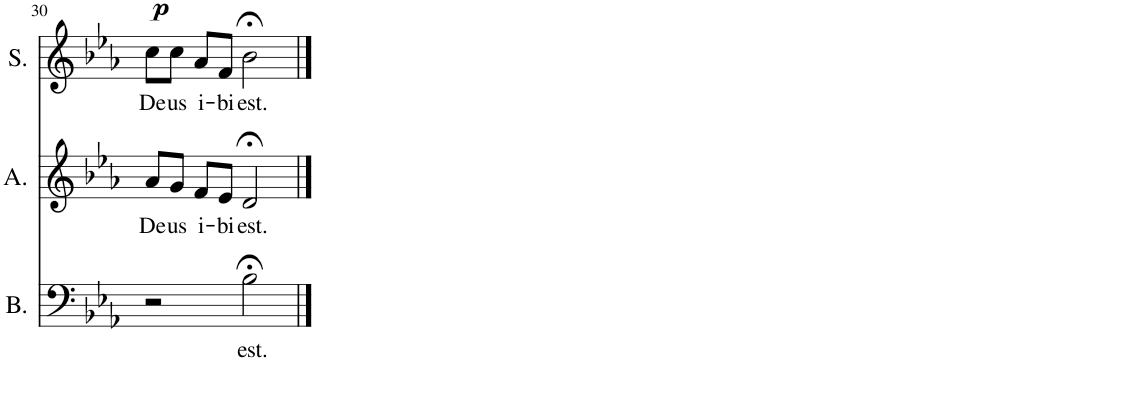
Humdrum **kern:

**kern	**text	**kern	**text	**kern	**text	**dynam
*part3	*part3	*part2	*part2	*part1	*part1	*part1
*staff3	*staff3	*staff2	*staff2	*staff1	*staff1	*staff1
*I"Bas	*	*I"Alt	*	*I"Soprán	*	*
*I'B.	*	*I'A.	*	*I'S.	*	*
!!LO:PB:g=z
*clefF4	*	*clefG2	*	*clefG2	*	*
*k[b-e-a-]	*	*k[b-e-a-]	*	*k[b-e-a-]	*	*
*M4/4	*	*M4/4	*	*M4/4	*	*
*met(c)	*	*met(c)	*	*met(c)	*	*
=30	=30	=30	=30	=30	=30	=30
!	!	!	!LO:LY:b	!	!LO:LY:b	!LO:DY:a
2r	.	8a-/L	De-	8cc\L	De-	p
!	!	!	!LO:LY:b	!	!LO:LY:b	!
.	.	8g/J	-us	8cc\J	-us	.
!	!	!	!LO:LY:b	!	!LO:LY:b	!
.	.	8f/L	i-	8a-/L	i-	.
!	!	!	!LO:LY:b	!	!LO:LY:b	!
.	.	8e-/J	-bi	8f/J	-bi	.
!	!LO:LY:b	!	!LO:LY:b	!	!LO:LY:b	!
2B-;<\	est.	2d;</	est.	2b-;<\	est.	.
==	==	==	==	==	==	==
*-	*-	*-	*-	*-	*-	*-
